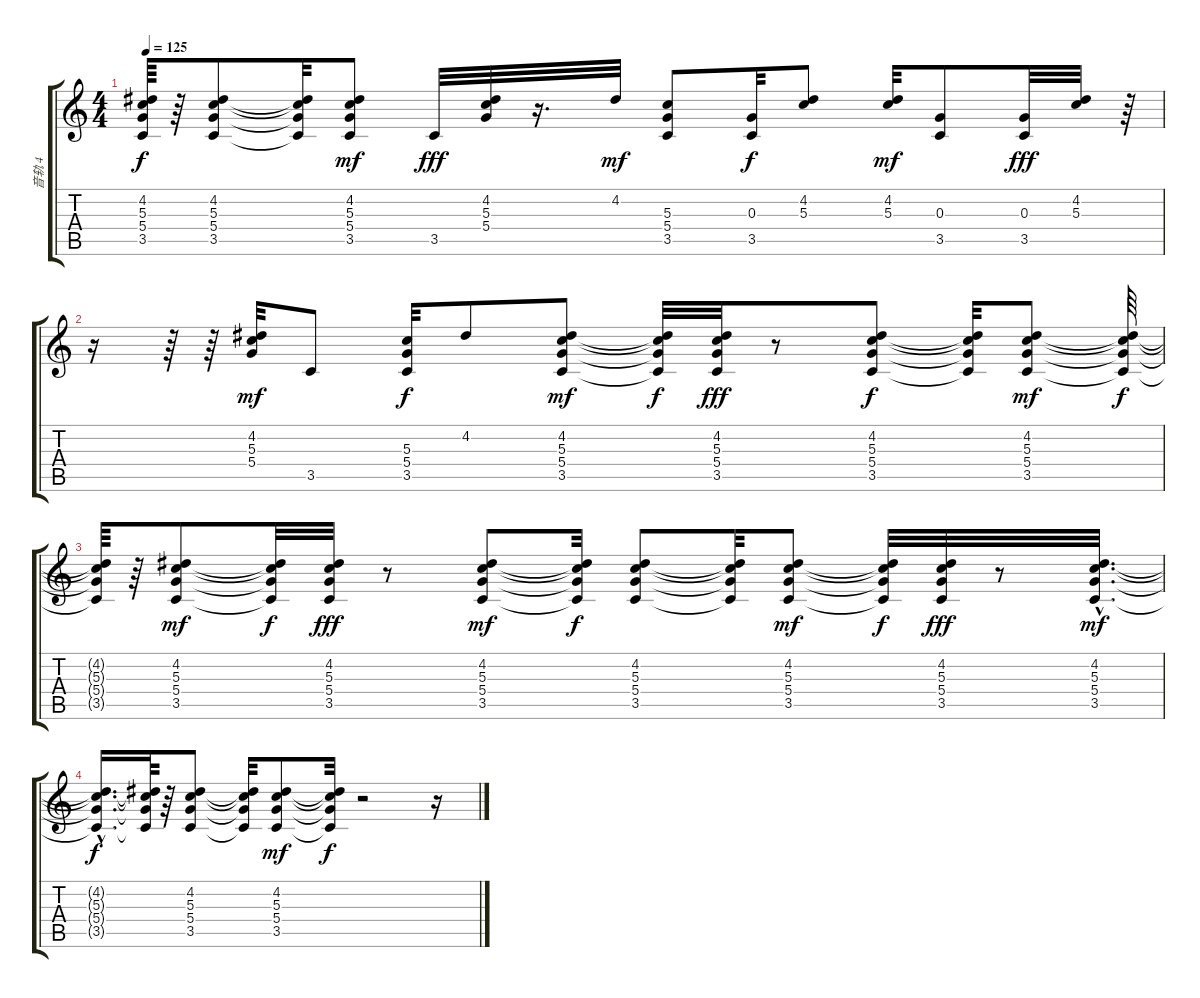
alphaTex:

\track ("音轨 4" "音轨 4") {instrument electricguitarmuted}
\staff {score tabs}
\tuning (E4 B3 G3 D3 A2 E2) {hide}
\ts (4 4)
\tempo 125
\clef g2
\ks c
(4.2{t} 5.3{t} 5.4{t} 3.5{t}).64{dy f} r.64 (4.2 5.3 5.4 3.5).8 (4.2{t} 5.3{t} 5.4{t} 3.5{t}).32 (4.2 5.3 5.4 3.5).8{dy mf} 3.5.32{dy fff} (4.2 5.3 5.4).32 r.16{d} 4.2.32{dy mf} (5.3 5.4 3.5).8 (0.3 3.5).32{dy f} (4.2 5.3).8 (4.2 5.3).32{dy mf} (0.3 3.5).8 (0.3 3.5).32{dy fff} (4.2 5.3).32 r.64 |
r.16 r.64 r.64 (4.2 5.3 5.4).32{dy mf} 3.5.8 (5.3 5.4 3.5).32{dy f} 4.2.8 (4.2 5.3 5.4 3.5).8{dy mf} (4.2{t} 5.3{t} 5.4{t} 3.5{t}).32{dy f} (4.2 5.3 5.4 3.5).32{dy fff} r.8 (4.2 5.3 5.4 3.5).8{dy f} (4.2{t} 5.3{t} 5.4{t} 3.5{t}).32 (4.2 5.3 5.4 3.5).8{dy mf} (4.2{t} 5.3{t} 5.4{t} 3.5{t}).64{dy f} |
(4.2{t} 5.3{t} 5.4{t} 3.5{t}).64 r.64 (4.2 5.3 5.4 3.5).8{dy mf} (4.2{t} 5.3{t} 5.4{t} 3.5{t}).32{dy f} (4.2 5.3 5.4 3.5).32{dy fff} r.8 (4.2 5.3 5.4 3.5).8{dy mf} (4.2{t} 5.3{t} 5.4{t} 3.5{t}).32{dy f} (4.2 5.3 5.4 3.5).8 (4.2{t} 5.3{t} 5.4{t} 3.5{t}).32 (4.2 5.3 5.4 3.5).8{dy mf} (4.2{t} 5.3{t} 5.4{t} 3.5{t}).32{dy f} (4.2 5.3 5.4 3.5).32{dy fff} r.8 (4.2{hac} 5.3{hac} 5.4{hac} 3.5{hac}).32{d dy mf} |
(4.2{hac t} 5.3{hac t} 5.4{hac t} 3.5{hac t}).16{d dy f} (4.2{t} 5.3{t} 5.4{t} 3.5{t}).64 r.64 (4.2 5.3 5.4 3.5).8 (4.2{t} 5.3{t} 5.4{t} 3.5{t}).32 (4.2 5.3 5.4 3.5).8{dy mf} (4.2{t} 5.3{t} 5.4{t} 3.5{t}).32{dy f} r.2 r.16
